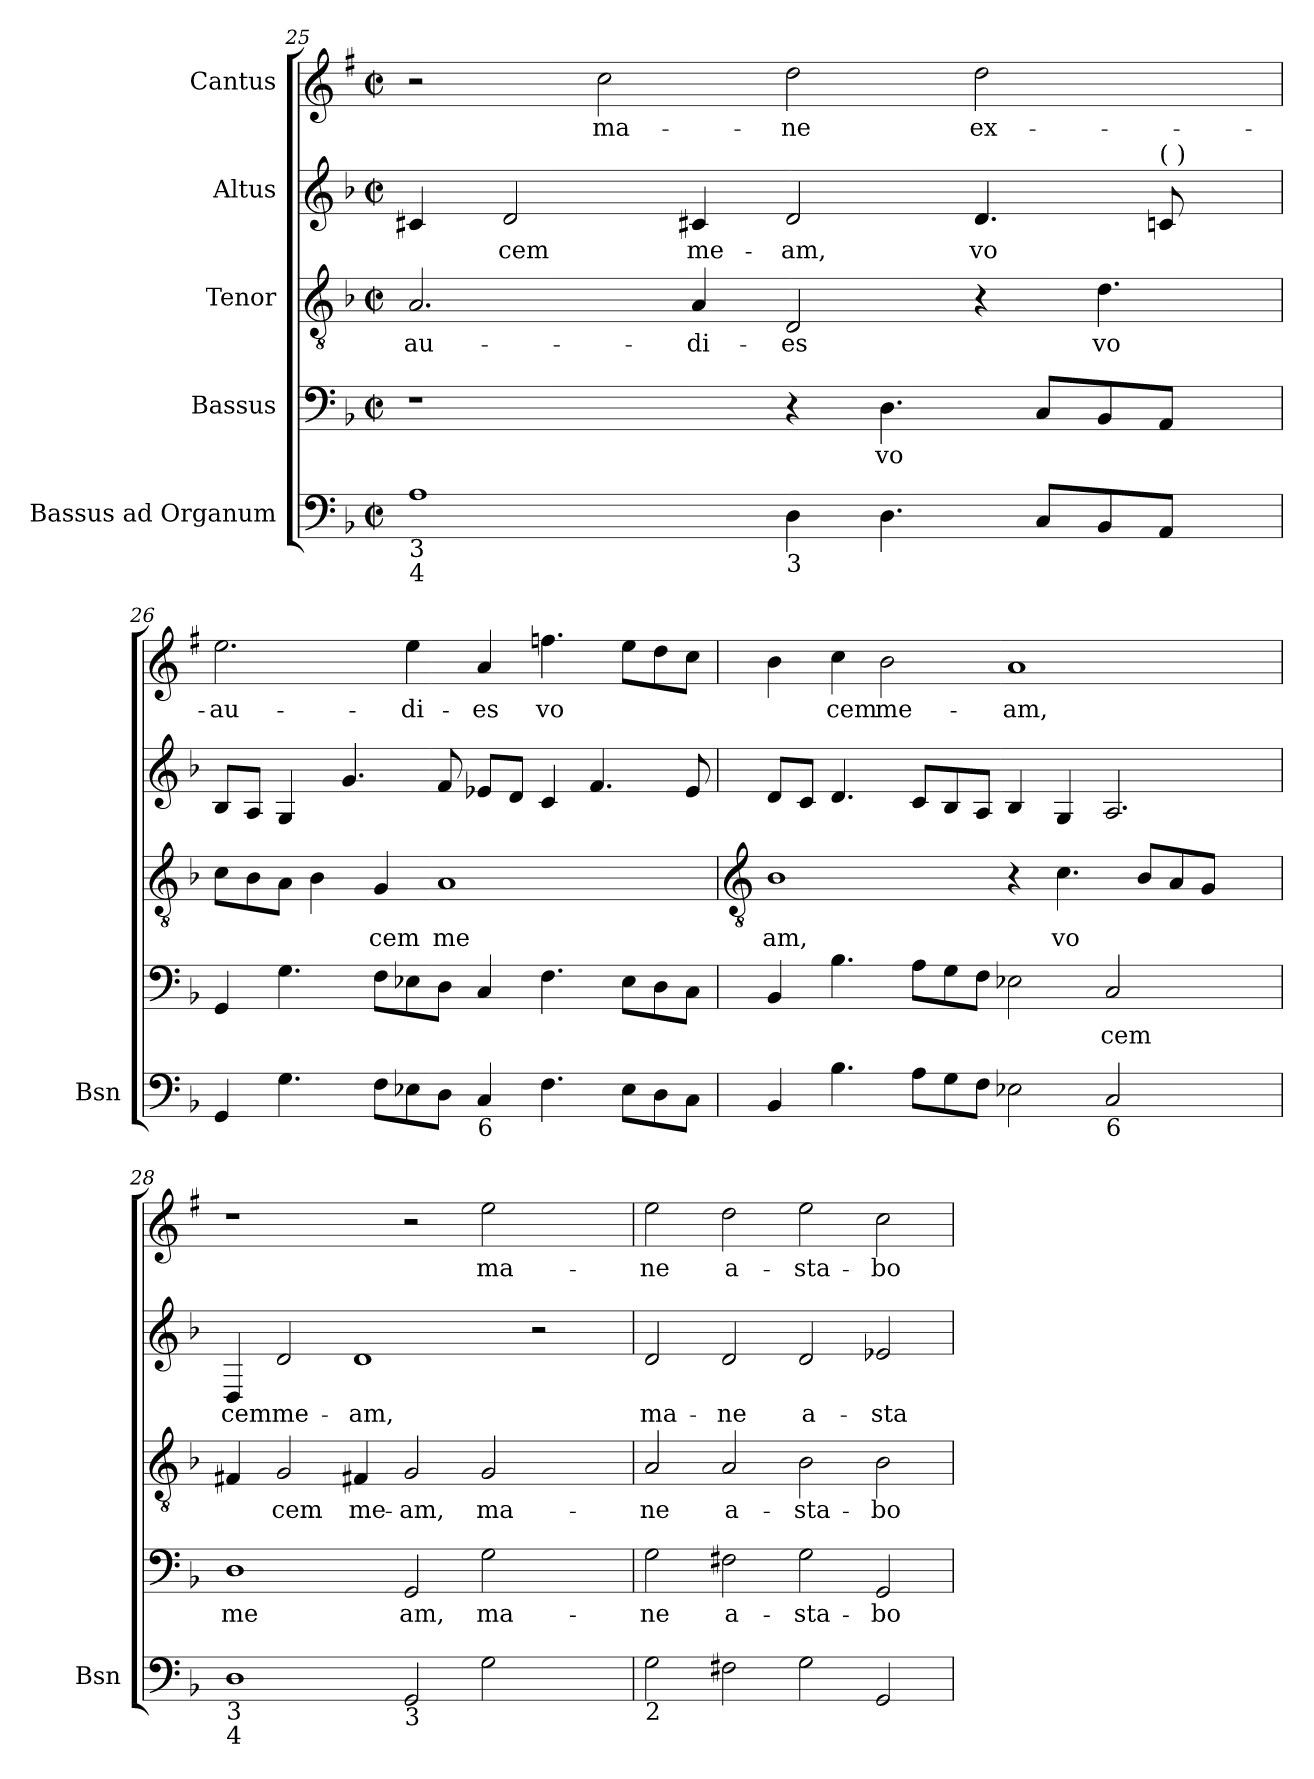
**kern	**kern	**text	**kern	**text	**kern	**text	**kern	**text
*part5	*part4	*part4	*part3	*part3	*part2	*part2	*part1	*part1
*staff5	*staff4	*staff4	*staff3	*staff3	*staff2	*staff2	*staff1	*staff1
*I"Bassus ad Organum	*I"Bassus	*	*I"Tenor	*	*I"Altus	*	*I"Cantus	*
*I'Bsn	*	*	*	*	*	*	*	*
*clefF4	*clefF4	*	*clefGv2	*	*clefG2	*	*clefG2	*
*	*	*	*	*	*	*	*ITrd1c2	*
*k[b-]	*k[b-]	*	*k[b-]	*	*k[b-]	*	*k[b-]	*
*F:	*F:	*	*F:	*	*F:	*	*F:	*
*M4/2	*M4/2	*	*M4/2	*	*M4/2	*	*M4/2	*
*met(c|)	*met(c|)	*	*met(c|)	*	*met(c|)	*	*met(c|)	*
=25	=25	=25	=25	=25	=25	=25	=25	=25
!LO:TX:b:t=3	!	!	!	!	!	!	!	!
!LO:TX:b:t=4	!	!	!	!	!	!	!	!
!	!	!	!	!LO:LY:b	!	!	!	!
1A	1r	.	2.A	-au-	4c#X	.	2r	.
!	!	!	!	!	!	!LO:LY:b	!	!
.	.	.	.	.	2d	cem	.	.
!	!	!	!	!	!	!	!	!LO:LY:b
.	.	.	.	.	.	.	2b-	ma-
!	!	!	!	!LO:LY:b	!	!LO:LY:b	!	!
.	.	.	4A	-di-	4c#X	me-	.	.
!LO:TX:b:t=3	!	!	!	!	!	!	!	!
!	!	!	!	!LO:LY:b	!	!LO:LY:b	!	!LO:LY:b
4D	4r	.	2D	-es	2d	-am,	2cc	-ne
!	!	!LO:LY:b	!	!	!	!	!	!
4.D	4.D	vo	.	.	.	.	.	.
!	!	!	!	!	!	!LO:LY:b	!	!LO:LY:b
.	.	.	4r	.	4.d	vo	2cc	ex-
8CL	8CL	.	.	.	.	.	.	.
!	!	!	!	!LO:LY:b	!	!	!	!
8BB-	8BB-	.	4.d	vo	.	.	.	.
!	!	!	!	!	!LO:TX:a:t=(  )	!	!	!
8AAJ	8AAJ	.	.	.	8c	.	.	.
8ryy	8ryy	.	.	.	8ryy	.	8ryy	.
!!LO:LB:g=z
=26	=26	=26	=26	=26	=26	=26	=26	=26
!	!	!	!	!	!	!	!	!LO:LY:b
4GG	4GG	.	8cL	.	8B-L	.	2.dd	-au-
.	.	.	8B-	.	8AJ	.	.	.
4.G	4.G	.	8AJ	.	4G	.	.	.
.	.	.	4B-	.	.	.	.	.
.	.	.	.	.	4.g	.	.	.
!	!	!	!	!LO:LY:b	!	!	!	!
8FL	8FL	.	4G	cem	.	.	.	.
!	!	!	!	!	!	!	!	!LO:LY:b
8E-X	8E-X	.	.	.	.	.	4dd	-di-
!	!	!	!	!LO:LY:b	!	!	!	!
8DJ	8DJ	.	1A	me	8f	.	.	.
!LO:TX:b:t=6	!	!	!	!	!	!	!	!
!	!	!	!	!	!	!	!	!LO:LY:b
4C	4C	.	.	.	8e-XL	.	4g	-es
.	.	.	.	.	8dJ	.	.	.
!	!	!	!	!	!	!	!	!LO:LY:b
4.F	4.F	.	.	.	4c	.	4.ee-X	vo
.	.	.	.	.	4.f	.	.	.
8E-L	8E-L	.	.	.	.	.	8ddL	.
8D	8D	.	.	.	.	.	8cc	.
8CJ	8CJ	.	8ryy	.	8e-	.	8b-J	.
!!LO:LB:g=z
=27	=27	=27	=27	=27	=27	=27	=27	=27
*	*	*	*clefGv2	*	*	*	*	*
!	!	!	!	!LO:LY:b	!	!	!	!
4BB-	4BB-	.	1B-	am,	8dL	.	4a	.
.	.	.	.	.	8cJ	.	.	.
!	!	!	!	!	!	!	!	!LO:LY:b
4.B-	4.B-	.	.	.	4.d	.	4b-	cem
!	!	!	!	!	!	!	!	!LO:LY:b
.	.	.	.	.	.	.	2a	me-
8AL	8AL	.	.	.	8cL	.	.	.
8G	8G	.	.	.	8B-	.	.	.
8FJ	8FJ	.	.	.	8AJ	.	.	.
!	!	!	!	!	!	!	!	!LO:LY:b
2E-X	2E-X	.	4r	.	4B-	.	1g	-am,
!	!	!	!	!LO:LY:b	!	!	!	!
.	.	.	4.c	vo	4G	.	.	.
!LO:TX:b:t=6	!	!	!	!	!	!	!	!
!	!	!LO:LY:b	!	!	!	!	!	!
2C	2C	cem	.	.	2.A	.	.	.
.	.	.	8B-L	.	.	.	.	.
.	.	.	8A	.	.	.	.	.
.	.	.	8GJ	.	.	.	.	.
4ryy	4ryy	.	4ryy	.	.	.	4ryy	.
=28	=28	=28	=28	=28	=28	=28	=28	=28
!LO:TX:b:t=3	!	!	!	!	!	!	!	!
!LO:TX:b:t=4	!	!	!	!	!	!	!	!
!	!	!LO:LY:b	!	!	!	!LO:LY:b	!	!
1D	1D	me	4F#X	.	4D	cem	1r	.
!	!	!	!	!LO:LY:b	!	!LO:LY:b	!	!
.	.	.	2G	cem	2d	me-	.	.
!	!	!	!	!LO:LY:b	!	!LO:LY:b	!	!
.	.	.	4F#X	me-	1d	-am,	.	.
!LO:TX:b:t=3	!	!	!	!	!	!	!	!
!	!	!LO:LY:b	!	!LO:LY:b	!	!	!	!
2GG	2GG	am,	2G	-am,	.	.	2r	.
!	!	!LO:LY:b	!	!LO:LY:b	!	!	!	!LO:LY:b
2G	2G	ma-	2G	ma-	.	.	2dd	ma-
.	.	.	.	.	2r	.	.	.
4ryy	4ryy	.	4ryy	.	.	.	4ryy	.
=29	=29	=29	=29	=29	=29	=29	=29	=29
!LO:TX:b:t=2	!	!	!	!	!	!	!	!
!	!	!LO:LY:b	!	!LO:LY:b	!	!LO:LY:b	!	!LO:LY:b
2G	2G	-ne	2A	-ne	2d	ma-	2dd	-ne
!	!	!LO:LY:b	!	!LO:LY:b	!	!LO:LY:b	!	!LO:LY:b
2F#X	2F#X	a-	2A	a-	2d	-ne	2cc	a-
!	!	!LO:LY:b	!	!LO:LY:b	!	!LO:LY:b	!	!LO:LY:b
2G	2G	-sta-	2B-	-sta-	2d	a-	2dd	-sta-
!	!	!LO:LY:b	!	!LO:LY:b	!	!LO:LY:b	!	!LO:LY:b
2GG	2GG	-bo	2B-	-bo	2e-X	-sta-	2b-	-bo
=	=	=	=	=	=	=	=	=
*-	*-	*-	*-	*-	*-	*-	*-	*-
